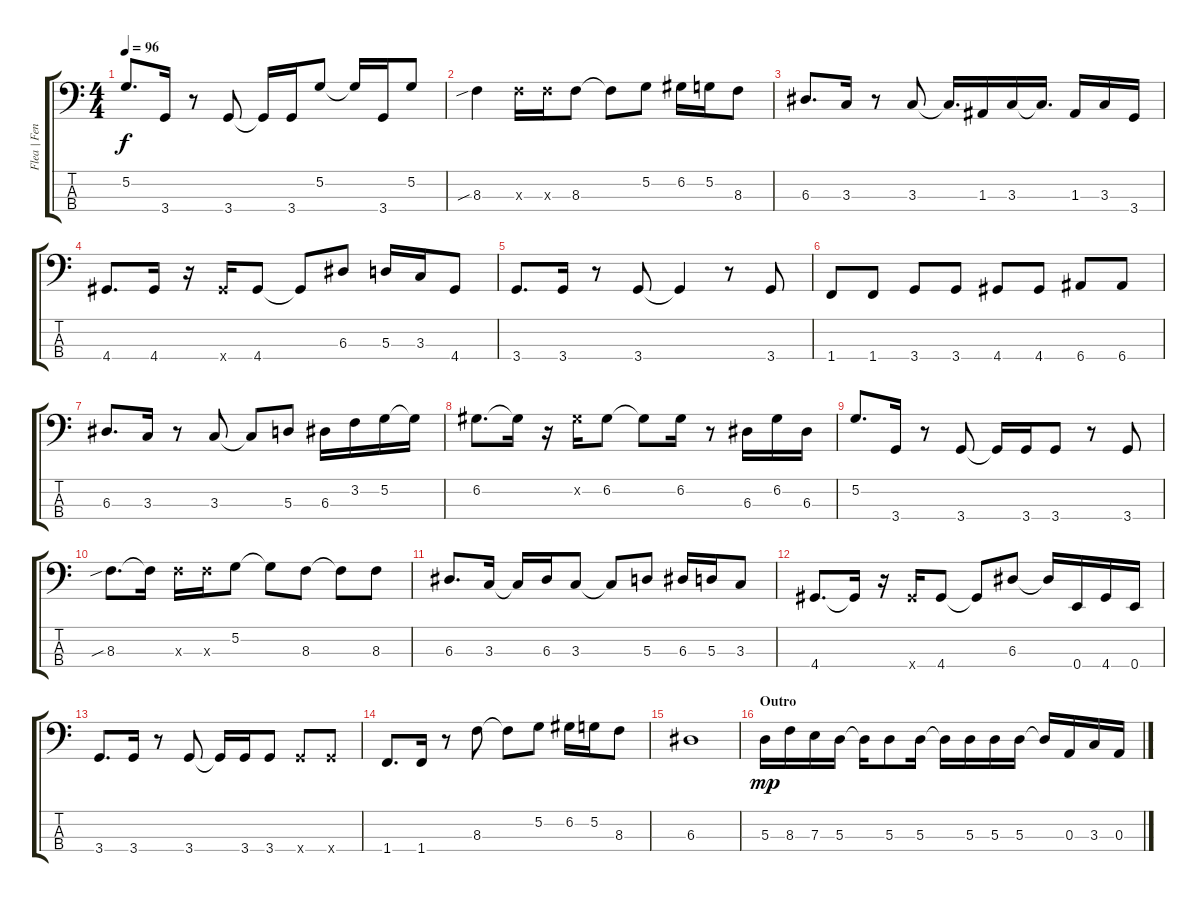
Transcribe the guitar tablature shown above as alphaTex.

\track ("Flea | Fender Jazz Bass" "Flea | Fen") {instrument electricbassfinger}
\staff {score tabs}
\tuning (G2 D2 A1 E1) {hide}
\ts (4 4)
\tempo 96
\clef f4
\ks c
5.2.8{d dy f} 3.4.16 r.8 3.4.8 3.4{t}.16 3.4.16 5.2.8 5.2{t}.16 3.4.16 5.2.8 |
8.3{sib}.4 8.3{x}.16 8.3{x}.16 8.3.8 8.3{t}.8 5.2.8 6.2.16 5.2.16 8.3.8 |
6.3.8{d} 3.3.16 r.8 3.3.8 3.3{t}.16{d} 1.3.16 3.3.16 3.3{t}.16{d} 1.3.16 3.3.16 3.4.16 |
4.4.8{d} 4.4.16 r.16 4.4{x}.16 4.4.8 4.4{t}.8 6.3.8 5.3.16 3.3.16 4.4.8 |
3.4.8{d} 3.4.16 r.8 3.4.8 3.4{t}.4 r.8 3.4.8 |
1.4.8 1.4.8 3.4.8 3.4.8 4.4.8 4.4.8 6.4.8 6.4.8 |
6.3.8{d} 3.3.16 r.8 3.3.8 3.3{t}.8 5.3.8 6.3.16 3.2.16 5.2.16 5.2{t}.16 |
6.2.8{d} 6.2{t}.16 r.16 6.2{x}.16 6.2.8 6.2{t}.8 6.2.16 r.8 6.3.16 6.2.16 6.3.16 |
5.2.8{d} 3.4.16 r.8 3.4.8 3.4{t}.16 3.4.16 3.4.8 r.8 3.4.8 |
8.3{sib}.8{d} 8.3{t}.16 8.3{x}.16 8.3{x}.16 5.2.8 5.2{t}.8 8.3.8 8.3{t}.8 8.3.8 |
6.3.8{d} 3.3.16 3.3{t}.16 6.3.16 3.3.8 3.3{t}.8 5.3.8 6.3.16 5.3.16 3.3.8 |
4.4.8{d} 4.4{t}.16 r.16 4.4{x}.16 4.4.8 4.4{t}.8 6.3.8 6.3{t}.16 0.4.16 4.4.16 0.4.16 |
3.4.8{d} 3.4.16 r.8 3.4.8 3.4{t}.16 3.4.16 3.4.8 3.4{x}.8 3.4{x}.8 |
1.4.8{d} 1.4.16 r.8 8.3.8 8.3{t}.8 5.2.8 6.2.16 5.2.16 8.3.8 |
6.3.1 |
\section ("" "Outro")
5.3.16{dy mp} 8.3.16 7.3.16 5.3.16 5.3{t}.16 5.3.8 5.3.16 5.3{t}.16 5.3.16 5.3.16 5.3.16 5.3{t}.16 0.3.16 3.3.16 0.3.16
